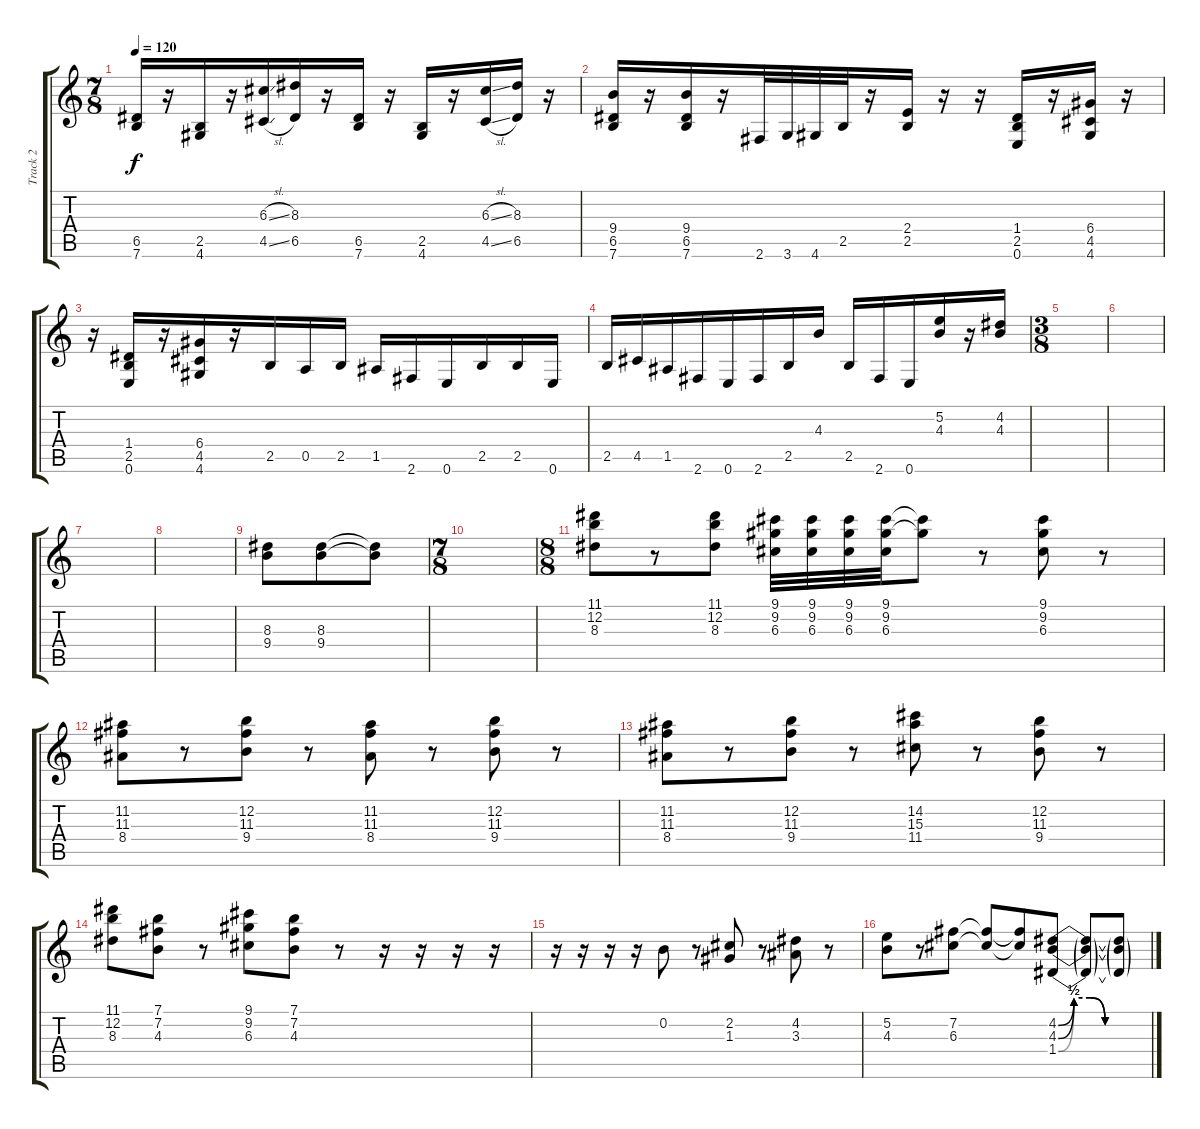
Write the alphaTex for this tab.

\track ("Track 2" "Track 2") {instrument distortionguitar}
\staff {score tabs}
\tuning (E4 B3 G3 D3 A2 E2) {hide}
\ts (7 8)
\tempo 120
\clef g2
\ks c
(6.5 7.6).16{dy f} r.16 (2.5 4.6).16 r.16 (6.3{sl} 4.5{sl}).16 (8.3 6.5).16 r.16 (6.5 7.6).16 r.16 (2.5 4.6).16 r.16 (6.3{sl} 4.5{sl}).16 (8.3 6.5).16 r.16 |
(9.4 6.5 7.6).16 r.16 (9.4 6.5 7.6).16 r.16 2.6.32 3.6.32 4.6.32 2.5.32 r.16 (2.4 2.5).16 r.16 r.16 (1.4 2.5 0.6).16 r.16 (6.4 4.5 4.6).16 r.16 |
r.16 (1.4 2.5 0.6).16 r.16 (6.4 4.5 4.6).16 r.16 2.5.16 0.5.16 2.5.16 1.5.16 2.6.16 0.6.16 2.5.16 2.5.16 0.6.16 |
2.5.16 4.5.16 1.5.16 2.6.16 0.6.16 2.6.16 2.5.16 4.3.16 2.5.16 2.6.16 0.6.16 (5.2 4.3).16 r.16 (4.2 4.3).16 |
\ts (3 8)
|
|
|
|
(8.3 9.4).8 (8.3 9.4).8 (8.3{t} 9.4{t}).8 |
\ts (7 8)
|
\ts (8 8)
(11.1 12.2 8.3).8 r.8 (11.1 12.2 8.3).8 (9.1 9.2 6.3).32 (9.1 9.2 6.3).32 (9.1 9.2 6.3).32 (9.1 9.2 6.3).32 (9.1{t} 9.2{t}).8 r.8 (9.1 9.2 6.3).8 r.8 |
(11.2 11.3 8.4).8 r.8 (12.2 11.3 9.4).8 r.8 (11.2 11.3 8.4).8 r.8 (12.2 11.3 9.4).8 r.8 |
(11.2 11.3 8.4).8 r.8 (12.2 11.3 9.4).8 r.8 (14.2 15.3 11.4).8 r.8 (12.2 11.3 9.4).8 r.8 |
(11.1 12.2 8.3).8 (7.1 7.2 4.3).8 r.8 (9.1 9.2 6.3).8 (7.1 7.2 4.3).8 r.8 r.16 r.16 r.16 r.16 |
r.16 r.16 r.16 r.16 0.2.8 r.8 (2.2 1.3).8 r.8 (4.2 3.3).8 r.8 |
(5.2 4.3).8 r.8 (7.2 6.3).8 (7.2{t} 6.3{t}).8 (7.2{t} 6.3{t}).8 (4.2{be (custom 0 0 10 2 20 2 30 0 60 0)} 4.3{be (custom 0 0 10 2 20 2 30 0 60 0)} 1.4{be (custom 0 0 10 2 20 2 30 0 60 0)}).8 (4.2{t} 4.3{t} 1.4{t}).8 (4.2{t} 4.3{t} 1.4{t}).8
